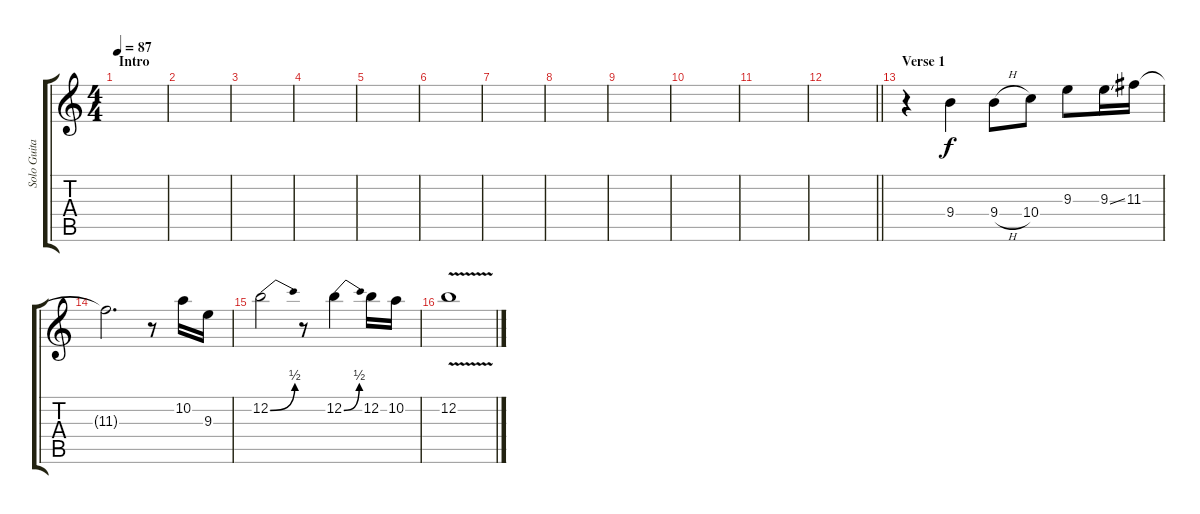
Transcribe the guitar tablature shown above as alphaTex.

\track ("Solo Guitar" "Solo Guita") {instrument overdrivenguitar}
\staff {score tabs}
\tuning (E4 B3 G3 D3 A2 E2) {hide}
\ts (4 4)
\section ("" "Intro")
\tempo 87
\clef g2
\ks c
|
|
|
|
|
|
|
|
|
|
|
\barLineRight lightlight
|
\section ("" "Verse 1")
r.4 9.4.4 9.4{h}.8 10.4.8 9.3.8 9.3{ss}.16 11.3.16 |
11.3{t}.2{d} r.8 10.2.16 9.3.16 |
12.2{be (bend 0 0 60 2)}.2 r.8 12.2{be (bend 0 0 60 2)}.4 12.2.16 10.2.16 |
12.2{v}.1
